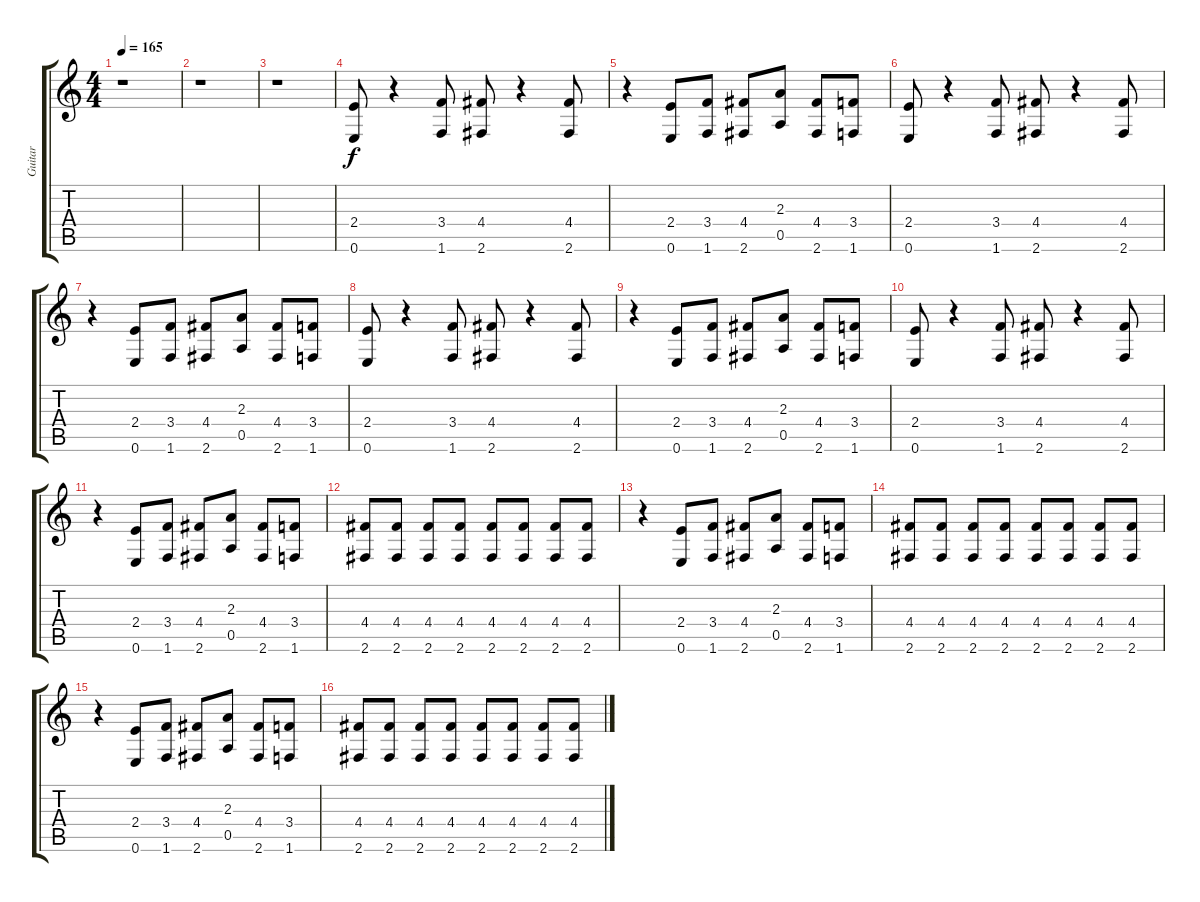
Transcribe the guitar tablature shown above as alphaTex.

\track ("Guitar" "Guitar") {instrument distortionguitar}
\staff {score tabs}
\tuning (E4 B3 G3 D3 A2 E2) {hide}
\ts (4 4)
\tempo 165
\clef g2
\ks c
r.1{dy f} |
r.1 |
r.1 |
(2.4 0.6).8 r.4 (3.4 1.6).8 (4.4 2.6).8 r.4 (4.4 2.6).8 |
r.4 (2.4 0.6).8 (3.4 1.6).8 (4.4 2.6).8 (2.3 0.5).8 (4.4 2.6).8 (3.4 1.6).8 |
(2.4 0.6).8 r.4 (3.4 1.6).8 (4.4 2.6).8 r.4 (4.4 2.6).8 |
r.4 (2.4 0.6).8 (3.4 1.6).8 (4.4 2.6).8 (2.3 0.5).8 (4.4 2.6).8 (3.4 1.6).8 |
(2.4 0.6).8 r.4 (3.4 1.6).8 (4.4 2.6).8 r.4 (4.4 2.6).8 |
r.4 (2.4 0.6).8 (3.4 1.6).8 (4.4 2.6).8 (2.3 0.5).8 (4.4 2.6).8 (3.4 1.6).8 |
(2.4 0.6).8 r.4 (3.4 1.6).8 (4.4 2.6).8 r.4 (4.4 2.6).8 |
r.4 (2.4 0.6).8 (3.4 1.6).8 (4.4 2.6).8 (2.3 0.5).8 (4.4 2.6).8 (3.4 1.6).8 |
(4.4 2.6).8 (4.4 2.6).8 (4.4 2.6).8 (4.4 2.6).8 (4.4 2.6).8 (4.4 2.6).8 (4.4 2.6).8 (4.4 2.6).8 |
r.4 (2.4 0.6).8 (3.4 1.6).8 (4.4 2.6).8 (2.3 0.5).8 (4.4 2.6).8 (3.4 1.6).8 |
(4.4 2.6).8 (4.4 2.6).8 (4.4 2.6).8 (4.4 2.6).8 (4.4 2.6).8 (4.4 2.6).8 (4.4 2.6).8 (4.4 2.6).8 |
r.4 (2.4 0.6).8 (3.4 1.6).8 (4.4 2.6).8 (2.3 0.5).8 (4.4 2.6).8 (3.4 1.6).8 |
(4.4 2.6).8 (4.4 2.6).8 (4.4 2.6).8 (4.4 2.6).8 (4.4 2.6).8 (4.4 2.6).8 (4.4 2.6).8 (4.4 2.6).8
